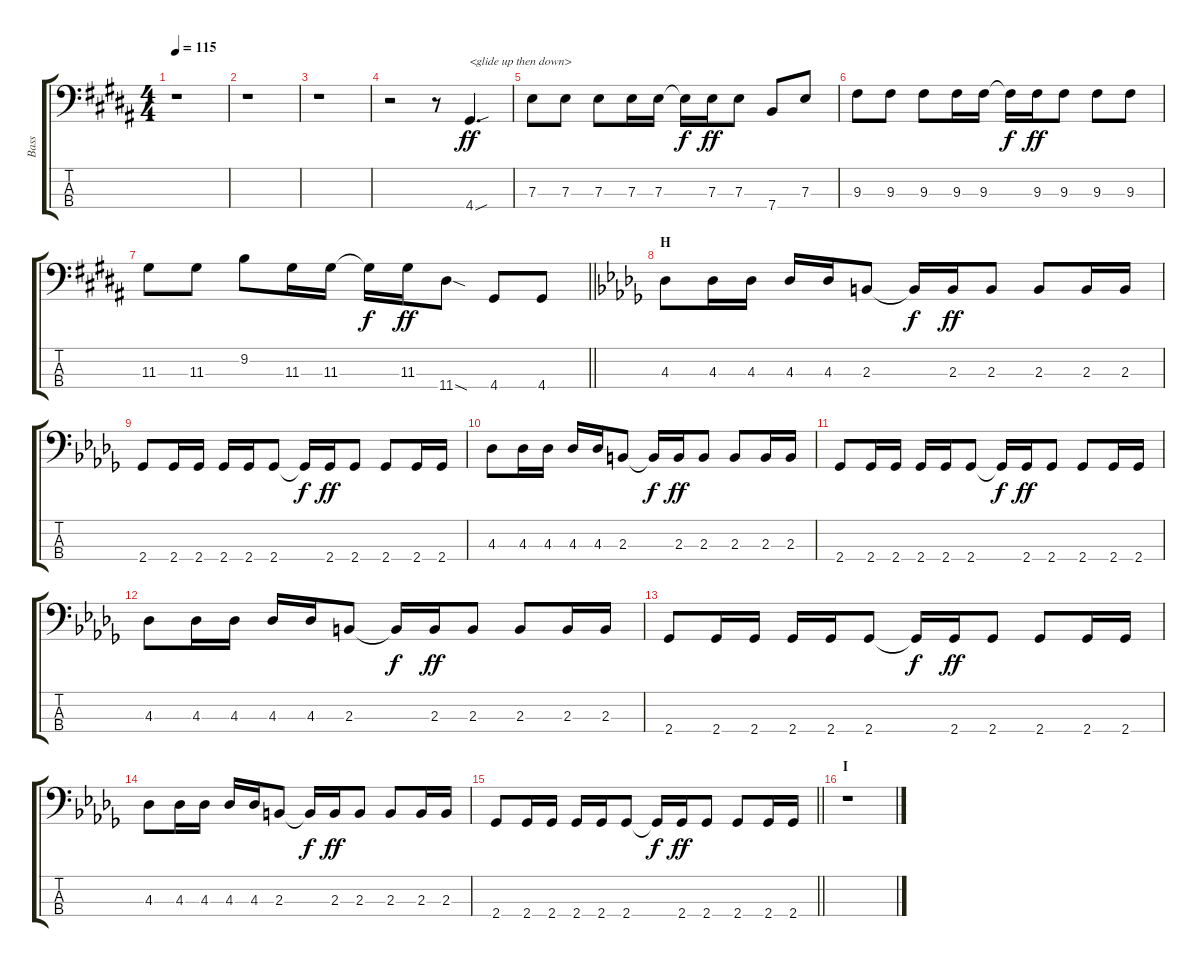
\track ("Bass" "Bass") {instrument electricbasspick}
\staff {score tabs}
\tuning (G2 D2 A1 E1) {hide}
\ts (4 4)
\tempo 115
\clef f4
\ks b
r.1{dy f} |
r.1 |
r.1 |
r.2 r.8 4.4{sou}.4{d txt "<glide up then down>" dy ff} |
7.3.8 7.3.8 7.3.8 7.3.16 7.3.16 7.3{t}.16{dy f} 7.3.16{dy ff} 7.3.8 7.4.8 7.3.8 |
9.3.8 9.3.8 9.3.8 9.3.16 9.3.16 9.3{t}.16{dy f} 9.3.16{dy ff} 9.3.8 9.3.8 9.3.8 |
\barLineRight lightlight
11.3.8 11.3.8 9.2.8 11.3.16 11.3.16 11.3{t}.16{dy f} 11.3.16{dy ff} 11.4{sod}.8 4.4.8 4.4.8 |
\section ("" "H")
\ks db
4.3.8 4.3.16 4.3.16 4.3.16 4.3.16 2.3.8 2.3{t}.16{dy f} 2.3.16{dy ff} 2.3.8 2.3.8 2.3.16 2.3.16 |
2.4.8 2.4.16 2.4.16 2.4.16 2.4.16 2.4.8 2.4{t}.16{dy f} 2.4.16{dy ff} 2.4.8 2.4.8 2.4.16 2.4.16 |
4.3.8 4.3.16 4.3.16 4.3.16 4.3.16 2.3.8 2.3{t}.16{dy f} 2.3.16{dy ff} 2.3.8 2.3.8 2.3.16 2.3.16 |
2.4.8 2.4.16 2.4.16 2.4.16 2.4.16 2.4.8 2.4{t}.16{dy f} 2.4.16{dy ff} 2.4.8 2.4.8 2.4.16 2.4.16 |
4.3.8 4.3.16 4.3.16 4.3.16 4.3.16 2.3.8 2.3{t}.16{dy f} 2.3.16{dy ff} 2.3.8 2.3.8 2.3.16 2.3.16 |
2.4.8 2.4.16 2.4.16 2.4.16 2.4.16 2.4.8 2.4{t}.16{dy f} 2.4.16{dy ff} 2.4.8 2.4.8 2.4.16 2.4.16 |
4.3.8 4.3.16 4.3.16 4.3.16 4.3.16 2.3.8 2.3{t}.16{dy f} 2.3.16{dy ff} 2.3.8 2.3.8 2.3.16 2.3.16 |
\barLineRight lightlight
2.4.8 2.4.16 2.4.16 2.4.16 2.4.16 2.4.8 2.4{t}.16{dy f} 2.4.16{dy ff} 2.4.8 2.4.8 2.4.16 2.4.16 |
\section ("" "I")
r.1
